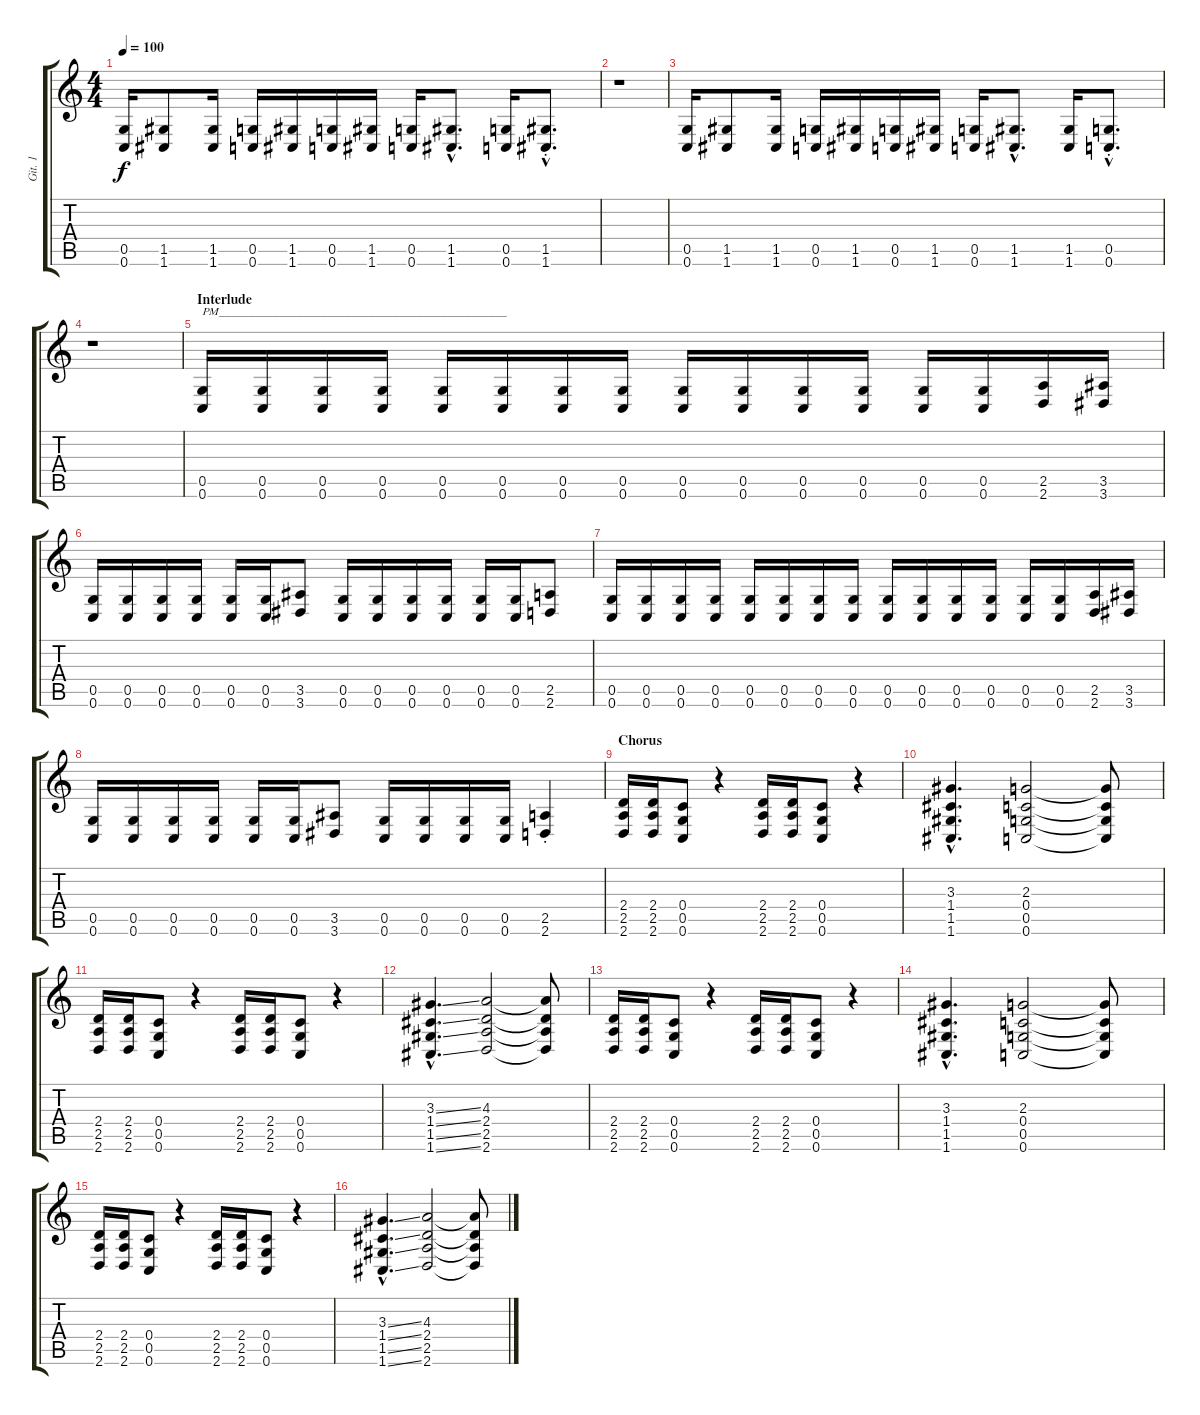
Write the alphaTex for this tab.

\track ("Git. 1" "Git. 1") {instrument distortionguitar}
\staff {score tabs}
\tuning (D4 A3 F3 C3 G2 C2) {hide}
\ts (4 4)
\tempo 100
\clef g2
\ks c
(0.5 0.6).16{dy f} (1.5 1.6).8 (1.5 1.6).16 (0.5 0.6).16 (1.5 1.6).16 (0.5 0.6).16 (1.5 1.6).16 (0.5 0.6).16 (1.5{hac} 1.6{hac}).8{d} (0.5 0.6).16 (1.5{hac st} 1.6{hac st}).8{d} |
r.1 |
(0.5 0.6).16 (1.5 1.6).8 (1.5 1.6).16 (0.5 0.6).16 (1.5 1.6).16 (0.5 0.6).16 (1.5 1.6).16 (0.5 0.6).16 (1.5{hac} 1.6{hac}).8{d} (1.5 1.6).16 (0.5{hac st} 0.6{hac st}).8{d} |
r.1 |
\section ("" "Interlude")
(0.5 0.6).16{txt "PM________________________________________________"} (0.5 0.6).16 (0.5 0.6).16 (0.5 0.6).16 (0.5 0.6).16 (0.5 0.6).16 (0.5 0.6).16 (0.5 0.6).16 (0.5 0.6).16 (0.5 0.6).16 (0.5 0.6).16 (0.5 0.6).16 (0.5 0.6).16 (0.5 0.6).16 (2.5 2.6).16 (3.5 3.6).16 |
(0.5 0.6).16 (0.5 0.6).16 (0.5 0.6).16 (0.5 0.6).16 (0.5 0.6).16 (0.5 0.6).16 (3.5 3.6).8 (0.5 0.6).16 (0.5 0.6).16 (0.5 0.6).16 (0.5 0.6).16 (0.5 0.6).16 (0.5 0.6).16 (2.5 2.6).8 |
(0.5 0.6).16 (0.5 0.6).16 (0.5 0.6).16 (0.5 0.6).16 (0.5 0.6).16 (0.5 0.6).16 (0.5 0.6).16 (0.5 0.6).16 (0.5 0.6).16 (0.5 0.6).16 (0.5 0.6).16 (0.5 0.6).16 (0.5 0.6).16 (0.5 0.6).16 (2.5 2.6).16 (3.5 3.6).16 |
(0.5 0.6).16 (0.5 0.6).16 (0.5 0.6).16 (0.5 0.6).16 (0.5 0.6).16 (0.5 0.6).16 (3.5 3.6).8 (0.5 0.6).16 (0.5 0.6).16 (0.5 0.6).16 (0.5 0.6).16 (2.5{st} 2.6{st}).4 |
\section ("" "Chorus")
(2.4 2.5 2.6).16 (2.4 2.5 2.6).16 (0.4 0.5 0.6).8 r.4 (2.4 2.5 2.6).16 (2.4 2.5 2.6).16 (0.4 0.5 0.6).8 r.4 |
(3.3{hac} 1.4{hac} 1.5{hac} 1.6{hac}).4{d} (2.3 0.4 0.5 0.6).2 (2.3{t} 0.4{t} 0.5{t} 0.6{t}).8 |
(2.4 2.5 2.6).16 (2.4 2.5 2.6).16 (0.4 0.5 0.6).8 r.4 (2.4 2.5 2.6).16 (2.4 2.5 2.6).16 (0.4 0.5 0.6).8 r.4 |
(3.3{ss hac} 1.4{ss hac} 1.5{ss hac} 1.6{ss hac}).4{d} (4.3 2.4 2.5 2.6).2 (4.3{t} 2.4{t} 2.5{t} 2.6{t}).8 |
(2.4 2.5 2.6).16 (2.4 2.5 2.6).16 (0.4 0.5 0.6).8 r.4 (2.4 2.5 2.6).16 (2.4 2.5 2.6).16 (0.4 0.5 0.6).8 r.4 |
(3.3{hac} 1.4{hac} 1.5{hac} 1.6{hac}).4{d} (2.3 0.4 0.5 0.6).2 (2.3{t} 0.4{t} 0.5{t} 0.6{t}).8 |
(2.4 2.5 2.6).16 (2.4 2.5 2.6).16 (0.4 0.5 0.6).8 r.4 (2.4 2.5 2.6).16 (2.4 2.5 2.6).16 (0.4 0.5 0.6).8 r.4 |
(3.3{ss hac} 1.4{ss hac} 1.5{ss hac} 1.6{ss hac}).4{d} (4.3 2.4 2.5 2.6).2 (4.3{t} 2.4{t} 2.5{t} 2.6{t}).8
